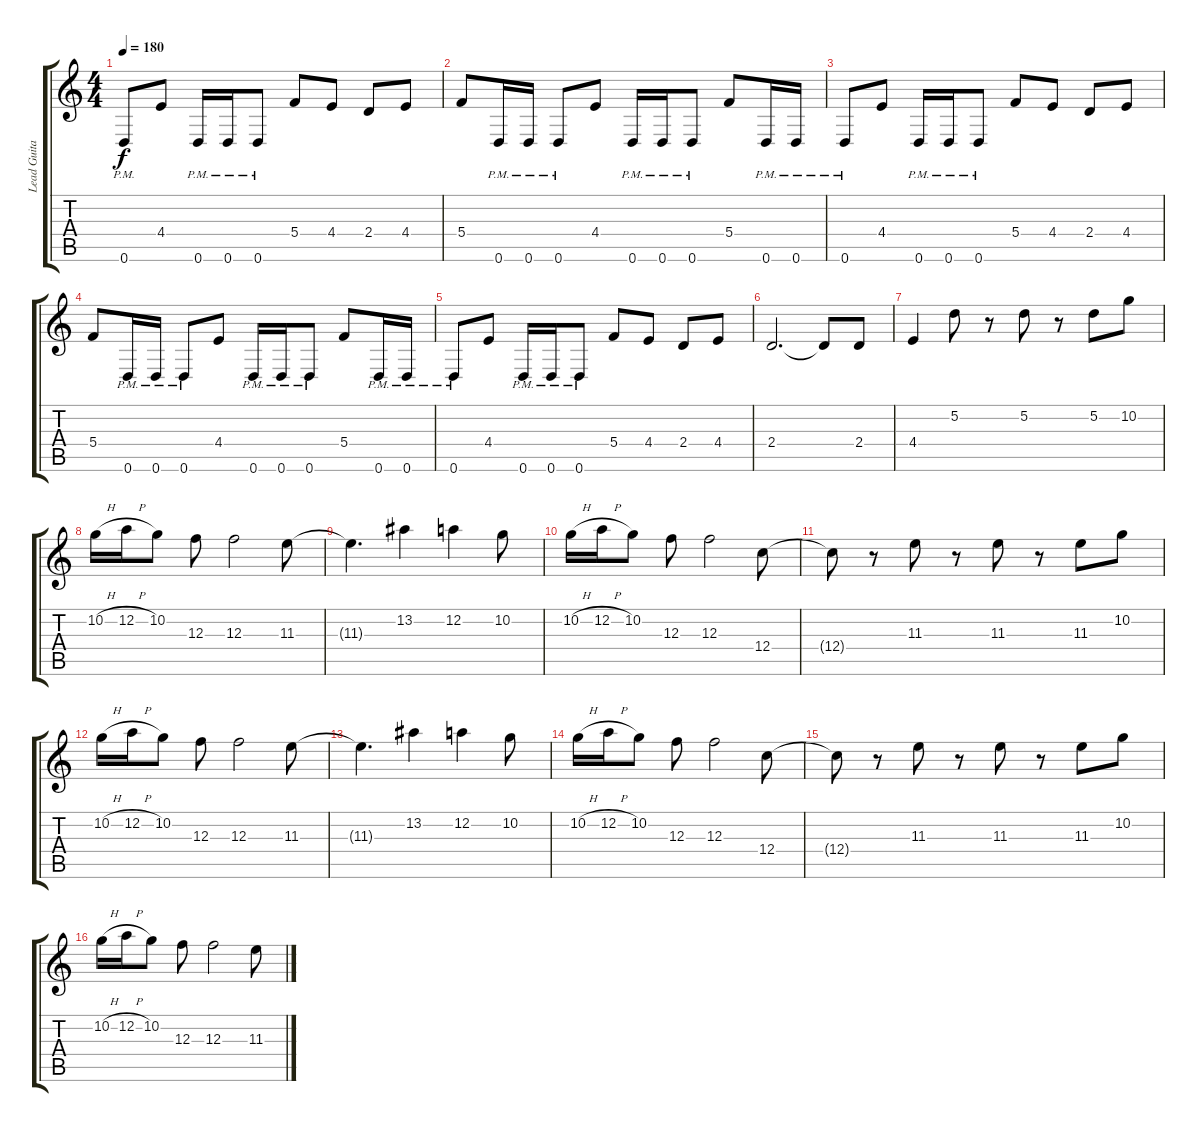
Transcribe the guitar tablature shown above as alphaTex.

\track ("Lead Guitar" "Lead Guita") {instrument distortionguitar}
\staff {score tabs}
\tuning (D4 A3 F3 C3 G2 D2) {hide}
\ts (4 4)
\tempo 180
\clef g2
\ks c
0.6{pm}.8{dy f} 4.4.8 0.6{pm}.16 0.6{pm}.16 0.6{pm}.8 5.4.8 4.4.8 2.4.8 4.4.8 |
5.4.8 0.6{pm}.16 0.6{pm}.16 0.6{pm}.8 4.4.8 0.6{pm}.16 0.6{pm}.16 0.6{pm}.8 5.4.8 0.6{pm}.16 0.6{pm}.16 |
0.6{pm}.8 4.4.8 0.6{pm}.16 0.6{pm}.16 0.6{pm}.8 5.4.8 4.4.8 2.4.8 4.4.8 |
5.4.8 0.6{pm}.16 0.6{pm}.16 0.6{pm}.8 4.4.8 0.6{pm}.16 0.6{pm}.16 0.6{pm}.8 5.4.8 0.6{pm}.16 0.6{pm}.16 |
0.6{pm}.8 4.4.8 0.6{pm}.16 0.6{pm}.16 0.6{pm}.8 5.4.8 4.4.8 2.4.8 4.4.8 |
2.4.2{d} 2.4{t}.8 2.4.8 |
4.4.4 5.2.8 r.8 5.2.8 r.8 5.2.8 10.2.8 |
10.2{h}.16 12.2{h}.16 10.2.8 12.3.8 12.3.2 11.3.8 |
11.3{t}.4{d} 13.2.4 12.2.4 10.2.8 |
10.2{h}.16 12.2{h}.16 10.2.8 12.3.8 12.3.2 12.4.8 |
12.4{t}.8 r.8 11.3.8 r.8 11.3.8 r.8 11.3.8 10.2.8 |
10.2{h}.16 12.2{h}.16 10.2.8 12.3.8 12.3.2 11.3.8 |
11.3{t}.4{d} 13.2.4 12.2.4 10.2.8 |
10.2{h}.16 12.2{h}.16 10.2.8 12.3.8 12.3.2 12.4.8 |
12.4{t}.8 r.8 11.3.8 r.8 11.3.8 r.8 11.3.8 10.2.8 |
10.2{h}.16 12.2{h}.16 10.2.8 12.3.8 12.3.2 11.3.8
